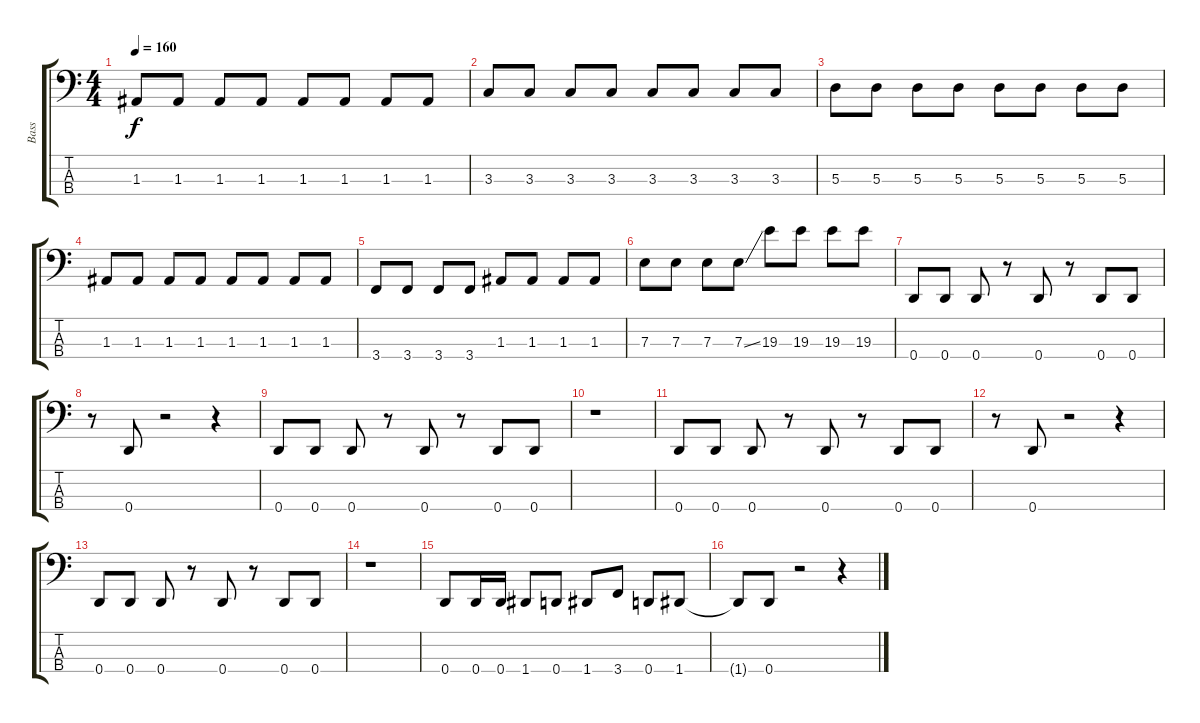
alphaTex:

\track ("Bass" "Bass") {instrument electricbasspick}
\staff {score tabs}
\tuning (G2 D2 A1 D1) {hide}
\ts (4 4)
\tempo 160
\clef f4
\ks c
1.3.8{dy f} 1.3.8 1.3.8 1.3.8 1.3.8 1.3.8 1.3.8 1.3.8 |
3.3.8 3.3.8 3.3.8 3.3.8 3.3.8 3.3.8 3.3.8 3.3.8 |
5.3.8 5.3.8 5.3.8 5.3.8 5.3.8 5.3.8 5.3.8 5.3.8 |
1.3.8 1.3.8 1.3.8 1.3.8 1.3.8 1.3.8 1.3.8 1.3.8 |
3.4.8 3.4.8 3.4.8 3.4.8 1.3.8 1.3.8 1.3.8 1.3.8 |
7.3.8 7.3.8 7.3.8 7.3{ss}.8 19.3.8 19.3.8 19.3.8 19.3.8 |
0.4.8 0.4.8 0.4.8 r.8 0.4.8 r.8 0.4.8 0.4.8 |
r.8 0.4.8 r.2 r.4 |
0.4.8 0.4.8 0.4.8 r.8 0.4.8 r.8 0.4.8 0.4.8 |
r.1 |
0.4.8 0.4.8 0.4.8 r.8 0.4.8 r.8 0.4.8 0.4.8 |
r.8 0.4.8 r.2 r.4 |
0.4.8 0.4.8 0.4.8 r.8 0.4.8 r.8 0.4.8 0.4.8 |
r.1 |
0.4.8 0.4.16 0.4.16 1.4.8 0.4.8 1.4.8 3.4.8 0.4.8 1.4.8 |
1.4{t}.8 0.4.8 r.2 r.4
